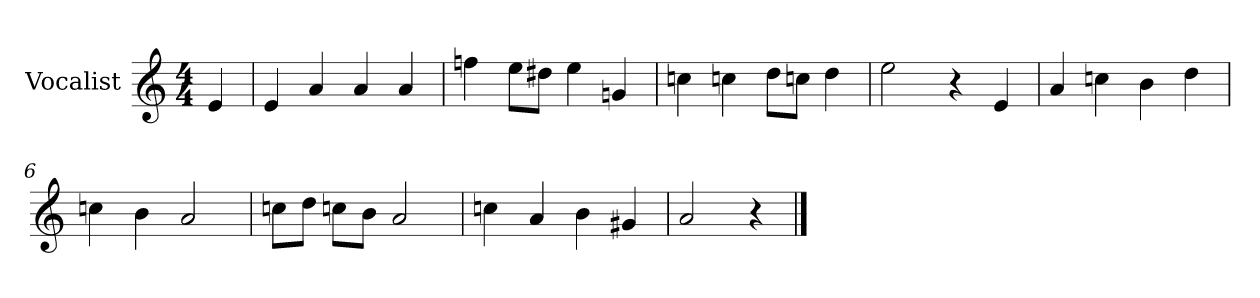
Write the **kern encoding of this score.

**kern
*part1
*staff1
*I"Vocalist
*k[]
*a:
*M4/4
=
4e
=1
4e
4a
4a
4a
=2
4ffn
8eeL
8dd#XJ
4ee
4gn
=3
4ccn
4ccn
8ddL
8ccnJ
4dd
=4
2ee
4r
4e
=5
4a
4ccn
4b
4dd
=6
4ccn
4b
2a
=7
8ccnL
8ddJ
8ccnL
8bJ
2a
=8
4ccn
4a
4b
4g#X
=9
2a
4r
==
*-
